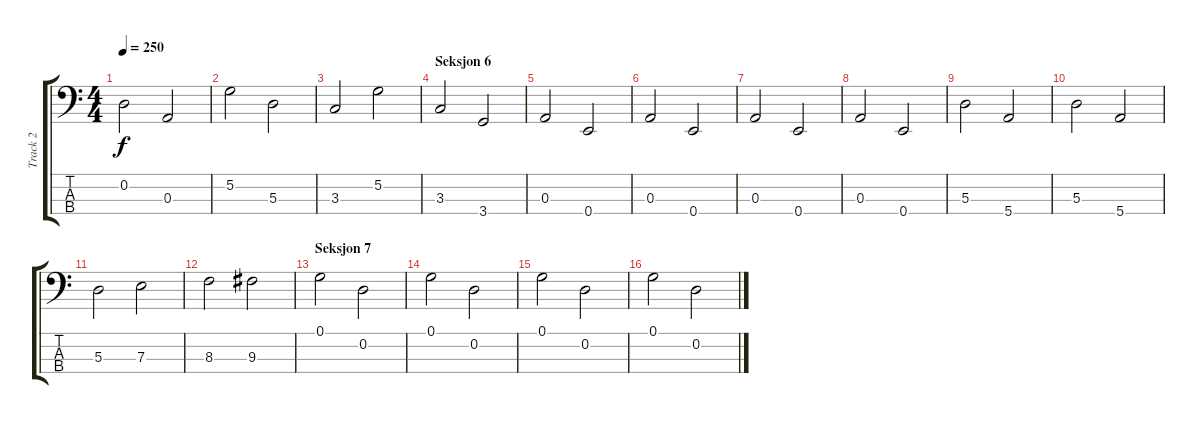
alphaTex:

\track ("Track 2" "Track 2") {instrument electricbassfinger}
\staff {score tabs}
\tuning (G2 D2 A1 E1) {hide}
\ts (4 4)
\tempo 250
\clef f4
\ks c
0.2.2{dy f} 0.3.2 |
5.2.2 5.3.2 |
3.3.2 5.2.2 |
\section ("" "Seksjon 6")
3.3.2 3.4.2 |
0.3.2 0.4.2 |
0.3.2 0.4.2 |
0.3.2 0.4.2 |
0.3.2 0.4.2 |
5.3.2 5.4.2 |
5.3.2 5.4.2 |
5.3.2 7.3.2 |
8.3.2 9.3.2 |
\section ("" "Seksjon 7")
0.1.2 0.2.2 |
0.1.2 0.2.2 |
0.1.2 0.2.2 |
0.1.2 0.2.2
